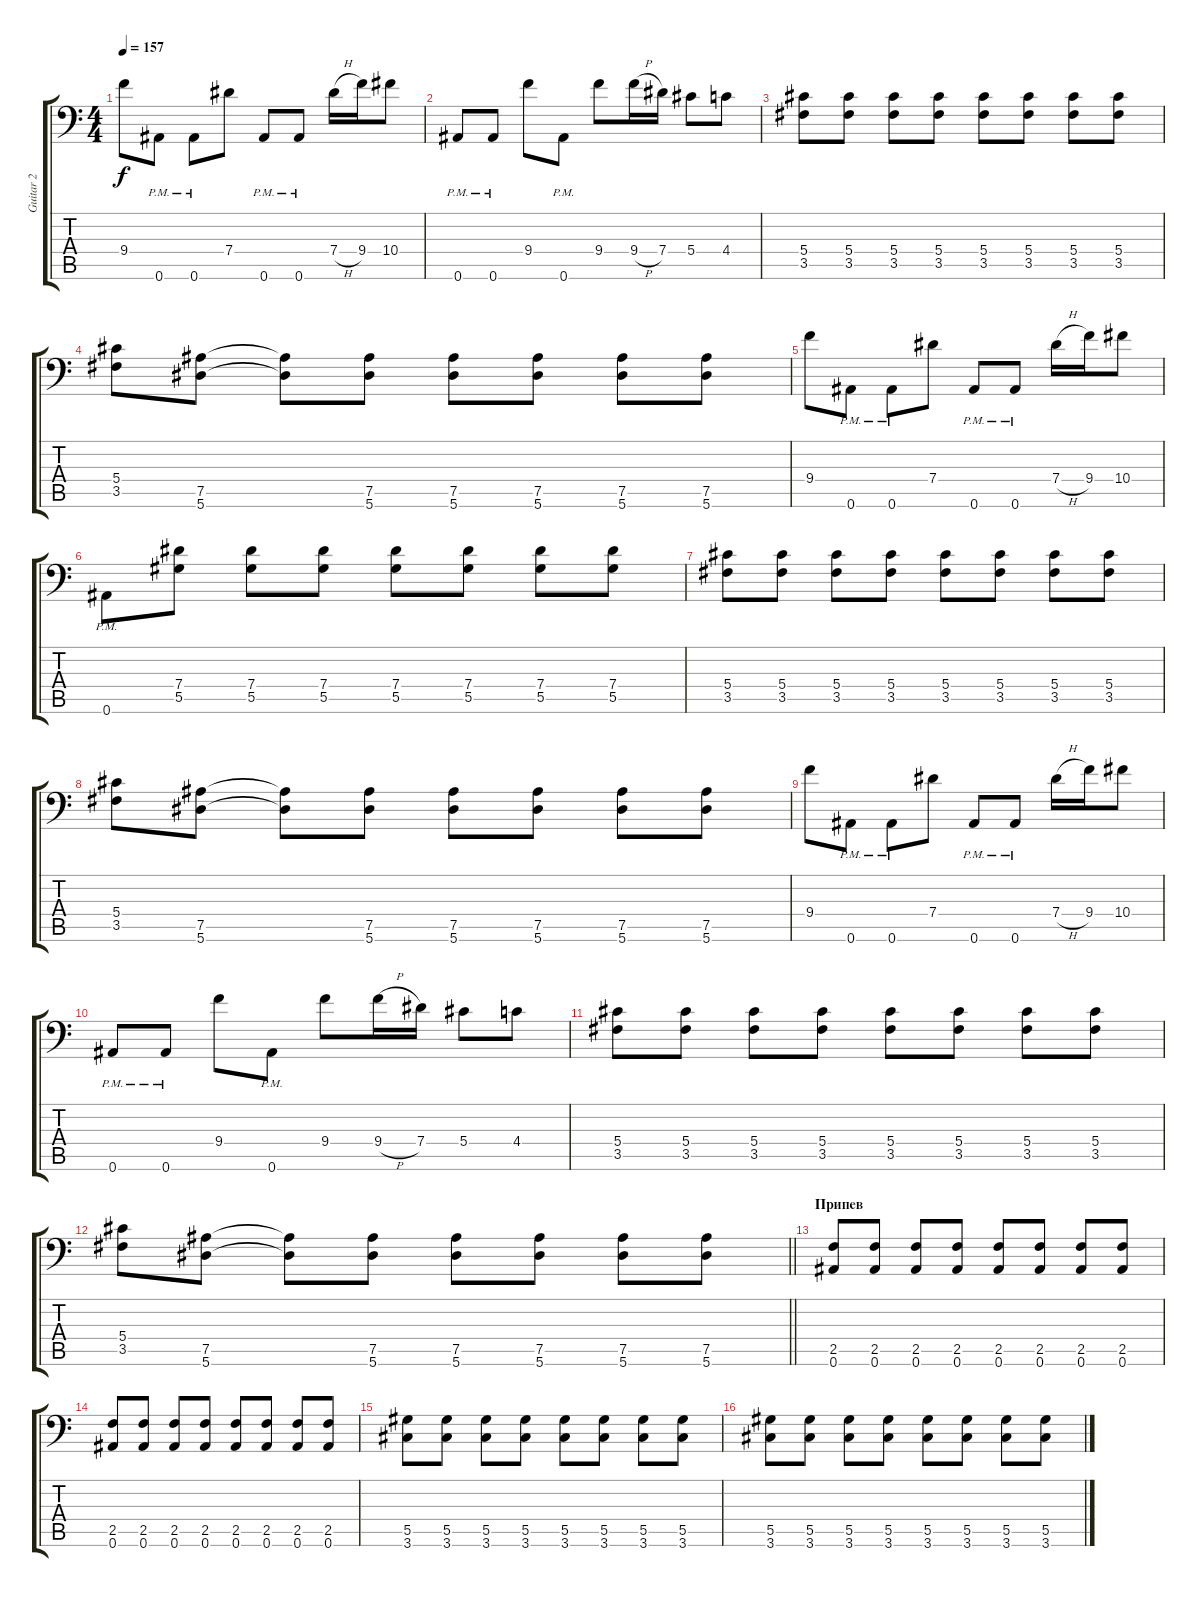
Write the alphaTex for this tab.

\track ("Guitar 2" "Guitar 2") {instrument distortionguitar}
\staff {score tabs}
\tuning (Bb3 F3 Db3 Ab2 Eb2 Bb1) {hide}
\ts (4 4)
\tempo 157
\clef f4
\ks c
9.4.8{dy f} 0.6{pm}.8 0.6{pm}.8 7.4.8 0.6{pm}.8 0.6{pm}.8 7.4{h}.16 9.4.16 10.4.8 |
0.6{pm}.8 0.6{pm}.8 9.4.8 0.6{pm}.8 9.4.8 9.4{h}.16 7.4.16 5.4.8 4.4.8 |
(5.4 3.5).8 (5.4 3.5).8 (5.4 3.5).8 (5.4 3.5).8 (5.4 3.5).8 (5.4 3.5).8 (5.4 3.5).8 (5.4 3.5).8 |
(5.4 3.5).8 (7.5 5.6).8 (7.5{t} 5.6{t}).8 (7.5 5.6).8 (7.5 5.6).8 (7.5 5.6).8 (7.5 5.6).8 (7.5 5.6).8 |
9.4.8 0.6{pm}.8 0.6{pm}.8 7.4.8 0.6{pm}.8 0.6{pm}.8 7.4{h}.16 9.4.16 10.4.8 |
0.6{pm}.8 (7.4 5.5).8 (7.4 5.5).8 (7.4 5.5).8 (7.4 5.5).8 (7.4 5.5).8 (7.4 5.5).8 (7.4 5.5).8 |
(5.4 3.5).8 (5.4 3.5).8 (5.4 3.5).8 (5.4 3.5).8 (5.4 3.5).8 (5.4 3.5).8 (5.4 3.5).8 (5.4 3.5).8 |
(5.4 3.5).8 (7.5 5.6).8 (7.5{t} 5.6{t}).8 (7.5 5.6).8 (7.5 5.6).8 (7.5 5.6).8 (7.5 5.6).8 (7.5 5.6).8 |
9.4.8 0.6{pm}.8 0.6{pm}.8 7.4.8 0.6{pm}.8 0.6{pm}.8 7.4{h}.16 9.4.16 10.4.8 |
0.6{pm}.8 0.6{pm}.8 9.4.8 0.6{pm}.8 9.4.8 9.4{h}.16 7.4.16 5.4.8 4.4.8 |
(5.4 3.5).8 (5.4 3.5).8 (5.4 3.5).8 (5.4 3.5).8 (5.4 3.5).8 (5.4 3.5).8 (5.4 3.5).8 (5.4 3.5).8 |
\barLineRight lightlight
(5.4 3.5).8 (7.5 5.6).8 (7.5{t} 5.6{t}).8 (7.5 5.6).8 (7.5 5.6).8 (7.5 5.6).8 (7.5 5.6).8 (7.5 5.6).8 |
\section ("" "Припев")
(2.5 0.6).8 (2.5 0.6).8 (2.5 0.6).8 (2.5 0.6).8 (2.5 0.6).8 (2.5 0.6).8 (2.5 0.6).8 (2.5 0.6).8 |
(2.5 0.6).8 (2.5 0.6).8 (2.5 0.6).8 (2.5 0.6).8 (2.5 0.6).8 (2.5 0.6).8 (2.5 0.6).8 (2.5 0.6).8 |
(5.5 3.6).8 (5.5 3.6).8 (5.5 3.6).8 (5.5 3.6).8 (5.5 3.6).8 (5.5 3.6).8 (5.5 3.6).8 (5.5 3.6).8 |
(5.5 3.6).8 (5.5 3.6).8 (5.5 3.6).8 (5.5 3.6).8 (5.5 3.6).8 (5.5 3.6).8 (5.5 3.6).8 (5.5 3.6).8
